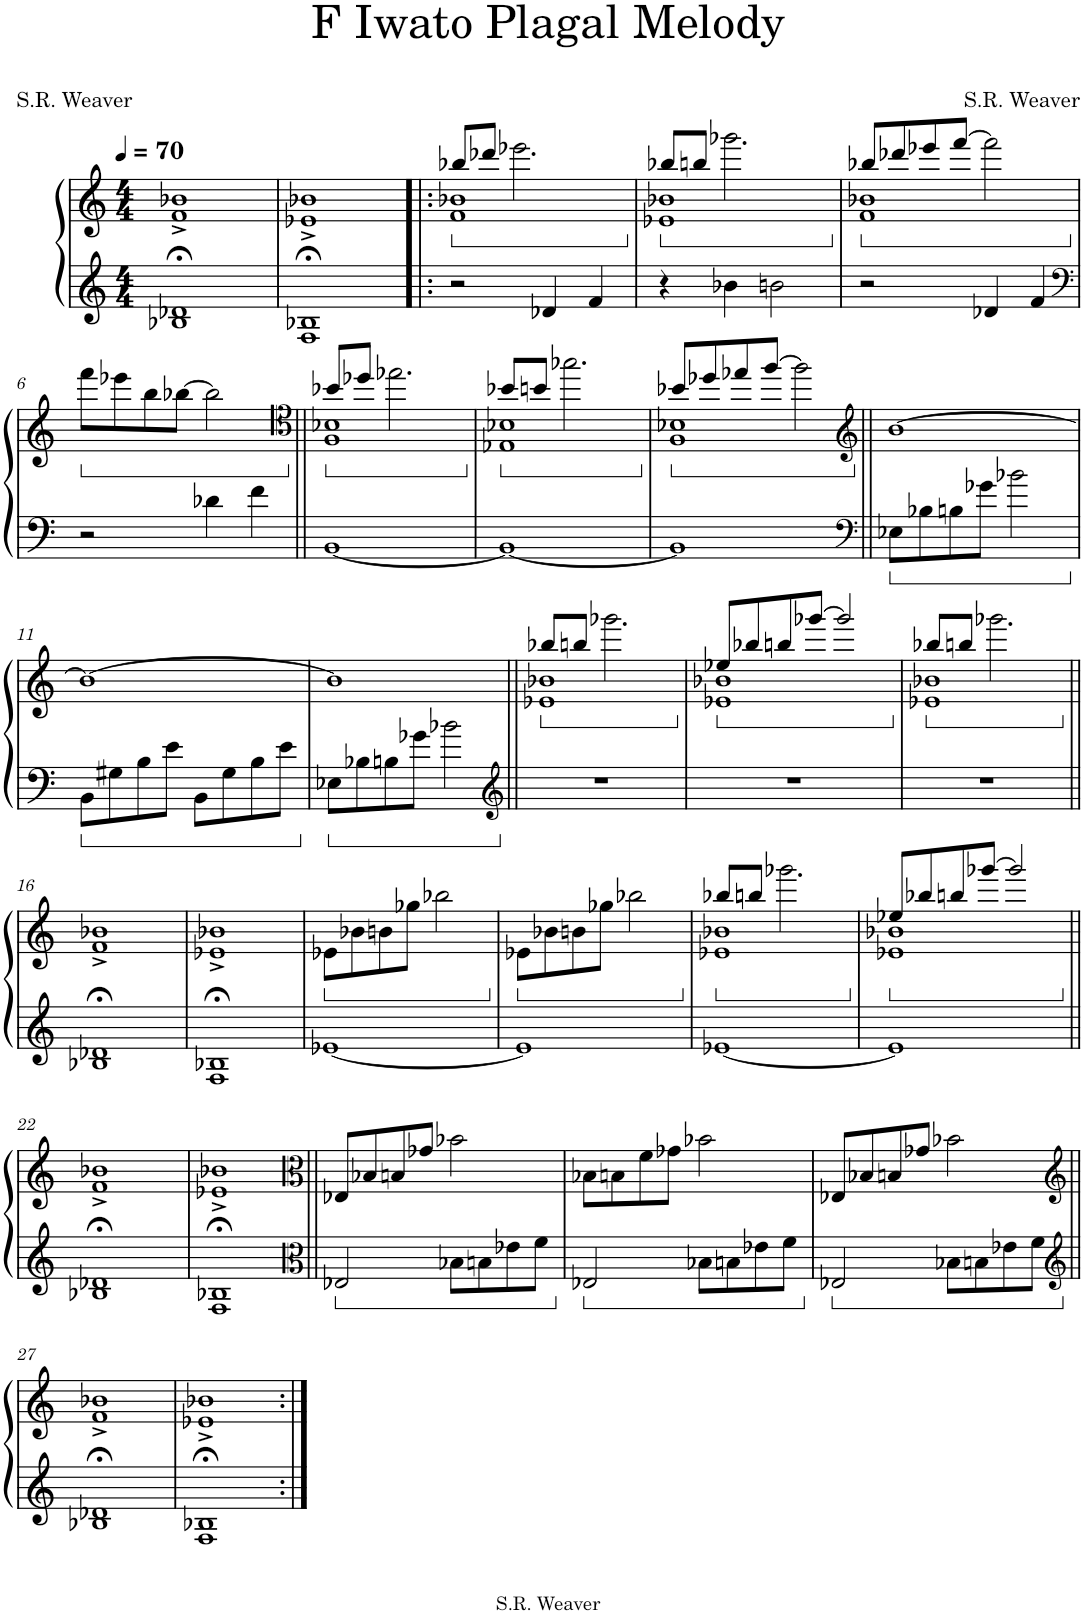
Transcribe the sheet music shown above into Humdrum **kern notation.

**kern	**kern
*part1	*part1
*staff2	*staff1
*I"Piano	*
*I'Pno.	*
*clefG2	*clefG2
*k[]	*k[]
*M4/4	*M4/4
*MM70	*MM70
=1	=1
1B-X;< 1d-X;<	1f^ 1b-X^
=2	=2
1F;< 1B-X;<	1e-X^ 1b-X^
=3!|:	=3!|:
*	*ped
*	*^
2r	1f 1b-X	8bb-X/L
.	.	8ddd-X/J
.	.	2.eee-X\
4d-X/	.	.
4f/	.	.
=4	=4	=4
*	*Xped	*
*	*ped	*
4r	1e-X 1b-X	8bb-X/L
.	.	8bbn/J
4b-X\	.	2.ggg-X\
2bn\	.	.
=5	=5	=5
*	*Xped	*
*	*ped	*
2r	1f 1b-X	8bb-X/L
.	.	8ddd-X/
.	.	8eee-X/
.	.	[8fff/J
4d-X/	.	2fff\]
4f/	.	.
*	*v	*v
!!LO:LB:g=z
=6	=6
*clefF4	*
*	*Xped
*	*ped
2r	8fff\L
.	8eee-X\
.	8bb\
.	[8bb-X\J
4d-X\	2bb-\]
4f\	.
=7||	=7||
*	*clefC4
*	*Xped
*	*ped
*	*^
[1BB	1F 1B-X	8b-X/L
.	.	8dd-X/J
.	.	2.ee-X\
=8	=8	=8
*	*Xped	*
*	*ped	*
1BB_	1E-X 1B-X	8b-X/L
.	.	8bn/J
.	.	2.gg-X\
=9	=9	=9
*	*Xped	*
*	*ped	*
1BB]	1F 1B-X	8b-X/L
.	.	8dd-X/
.	.	8ee-X/
.	.	[8ff/J
.	.	2ff\]
*	*v	*v
=10||	=10||
*clefF4	*clefG2
*	*Xped
8E-X\L	[1b
8B-X\	.
8Bn\	.
8g-X\J	.
2b-X\	.
!!LO:LB:g=z
=11	=11
8BB\L	1b_
8G#X\	.
8B\	.
8e\J	.
8BB\L	.
8G#\	.
8B\	.
8e\J	.
=12	=12
8E-X\L	1b]
8B-X\	.
8Bn\	.
8g-X\J	.
2b-X\	.
=13||	=13||
*clefG2	*
*	*ped
*	*^
1r	1e-X 1b-X	8bb-X/L
.	.	8bbn/J
.	.	2.ggg-X\
=14	=14	=14
*	*Xped	*
*	*ped	*
1r	8ee-X/L	1e-X 1b-X
.	8bb-X/	.
.	8bbn/	.
.	[8ggg-X/J	.
.	2ggg-/]	.
=15	=15	=15
*	*Xped	*
*	*ped	*
1r	1e-X 1b-X	8bb-X/L
.	.	8bbn/J
.	.	2.ggg-X\
*	*v	*v
!!LO:LB:g=z
=16||	=16||
*	*Xped
1B-X;< 1d-X;<	1f^ 1b-X^
=17	=17
1F;< 1B-X;<	1e-X^ 1b-X^
=18	=18
*	*ped
[1e-X	8e-X\L
.	8b-X\
.	8bn\
.	8gg-X\J
.	2bb-X\
=19	=19
*	*Xped
*	*ped
1e-]	8e-X\L
.	8b-X\
.	8bn\
.	8gg-X\J
.	2bb-X\
=20	=20
*	*Xped
*	*ped
*	*^
[1e-X	1e-X 1b-X	8bb-X/L
.	.	8bbn/J
.	.	2.ggg-X\
=21	=21	=21
*	*Xped	*
*	*ped	*
1e-]	8ee-X/L	1e-X 1b-X
.	8bb-X/	.
.	8bbn/	.
.	[8ggg-X/J	.
.	2ggg-/]	.
*	*v	*v
!!LO:LB:g=z
=22||	=22||
*	*Xped
1B-X;< 1d-X;<	1f^ 1b-X^
=23	=23
1F;< 1B-X;<	1e-X^ 1b-X^
=24||	=24||
*clefC3	*clefC3
2E-X/	8E-X/L
.	8B-X/
.	8Bn/
.	8g-X/J
8B-X\L	2b-X\
8Bn\	.
8e-X\	.
8f\J	.
=25	=25
2E-X/	8B-X\L
.	8Bn\
.	8f\
.	8g-X\J
8B-X\L	2b-X\
8Bn\	.
8e-X\	.
8f\J	.
=26	=26
2E-X/	8E-X/L
.	8B-X/
.	8Bn/
.	8g-X/J
8B-X\L	2b-X\
8Bn\	.
8e-X\	.
8f\J	.
!!LO:LB:g=z
=27||	=27||
*clefG2	*clefG2
1B-X;< 1d-X;<	1f^ 1b-X^
=28	=28
1F;< 1B-X;<	1e-X^ 1b-X^
=:|!	=:|!
*-	*-
